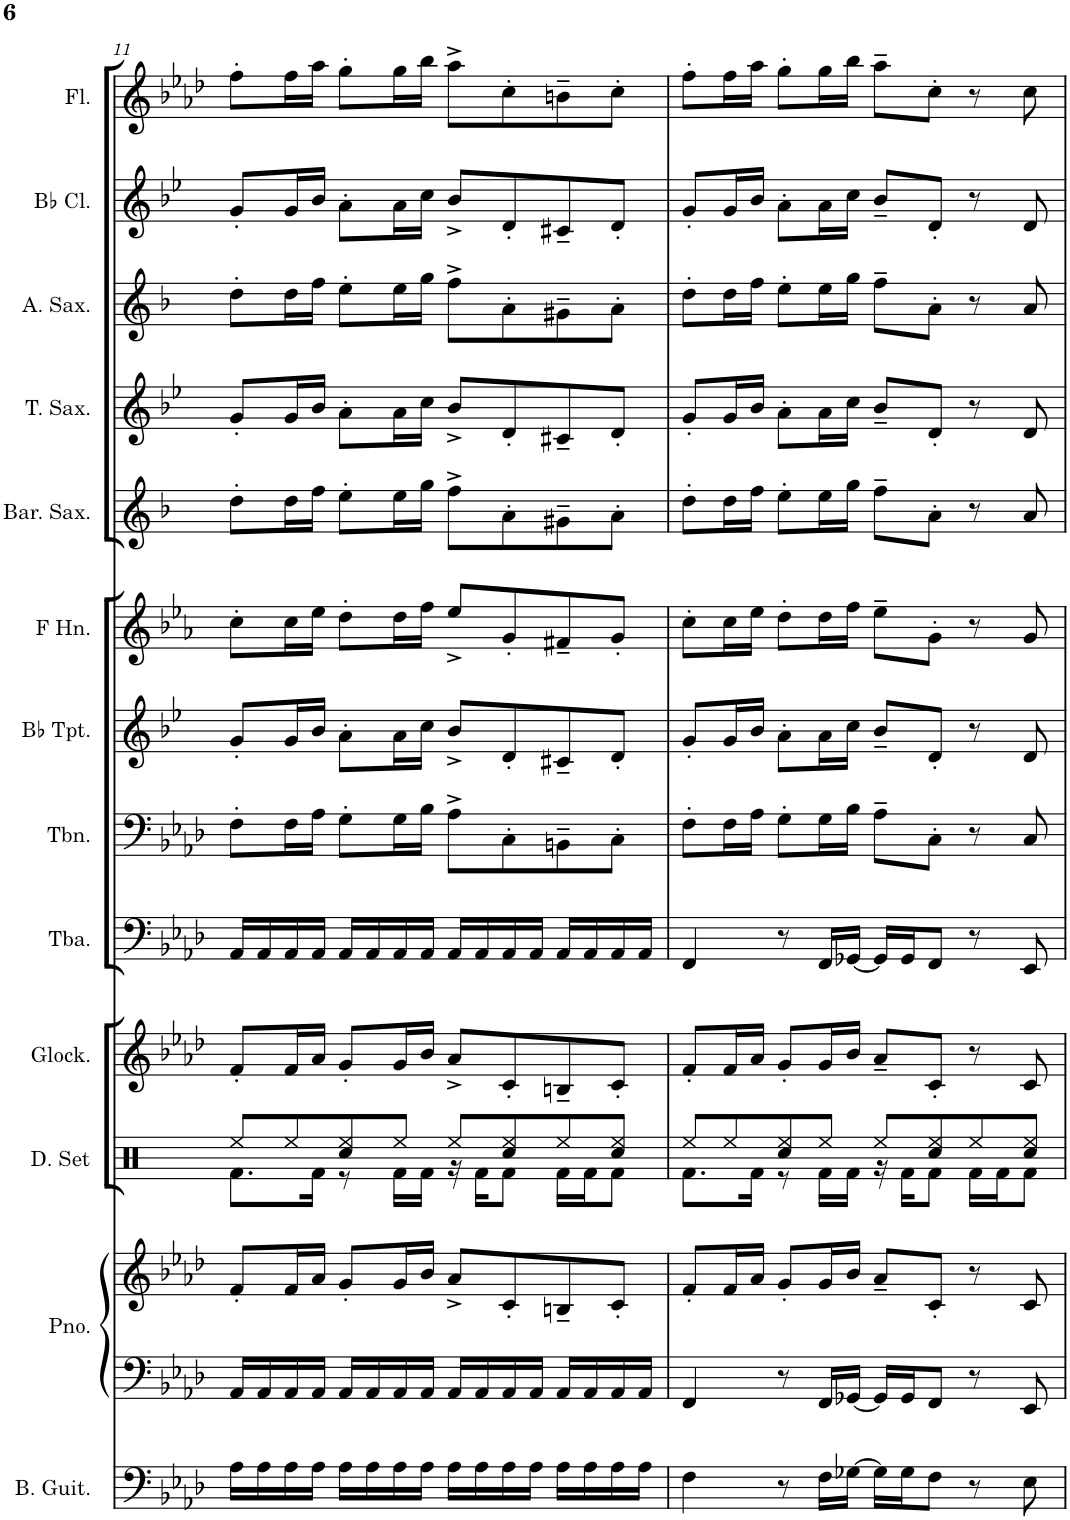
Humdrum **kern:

**kern	**kern	**kern	**kern	**kern	**kern	**kern	**kern	**kern	**kern	**kern	**kern	**kern
*part12	*part11	*part11	*part10	*part9	*part8	*part7	*part6	*part5	*part4	*part3	*part2	*part1
*staff13	*staff12	*staff11	*staff10	*staff9	*staff8	*staff7	*staff6	*staff5	*staff4	*staff3	*staff2	*staff1
*I"Bass Guitar	*I"Piano	*	*I"Glockenspiel	*I"Tuba	*I"Trombone	*I"Bb Trumpet	*I"Horn in F	*I"Baritone Saxophone	*I"Tenor Saxophone	*I"Alto Saxophone	*I"Bb Clarinet	*I"Flute
*I'B. Guit.	*I'Pno.	*	*I'Glock.	*I'Tba.	*I'Tbn.	*I'Bb Tpt.	*	*I'Bar. Sax.	*I'T. Sax.	*I'A. Sax.	*I'Bb Cl.	*I'Fl.
!!LO:PB:g=z
*clefF4	*clefF4	*clefG2	*clefG2	*clefF4	*clefF4	*clefG2	*clefG2	*clefG2	*clefG2	*clefG2	*clefG2	*clefG2
*Trd7c12	*	*	*Trd-14c-24	*	*	*Trd1c2	*Trd4c7	*Trd12c21	*Trd8c14	*Trd5c9	*Trd1c2	*
*k[b-e-a-d-]	*k[b-e-a-d-]	*k[b-e-a-d-]	*k[b-e-a-d-]	*k[b-e-a-d-]	*k[b-e-a-d-]	*k[b-e-]	*k[b-e-a-]	*k[b-]	*k[b-e-]	*k[b-]	*k[b-e-]	*k[b-e-a-d-]
*M4/4	*M4/4	*M4/4	*M4/4	*M4/4	*M4/4	*M4/4	*M4/4	*M4/4	*M4/4	*M4/4	*M4/4	*M4/4
=11	=11	=11	=11	=11	=11	=11	=11	=11	=11	=11	=11	=11
16A-\LL	16AA-/LL	8f'/L	8f'/L	16AA-/LL	8F'\L	8g'/L	8cc'\L	8dd'\L	8g'/L	8dd'\L	8g'/L	8ff'\L
16A-\	16AA-/	.	.	16AA-/	.	.	.	.	.	.	.	.
16A-\	16AA-/	16f/L	16f/L	16AA-/	16F\L	16g/L	16cc\L	16dd\L	16g/L	16dd\L	16g/L	16ff\L
16A-\JJ	16AA-/JJ	16a-/JJ	16a-/JJ	16AA-/JJ	16A-\JJ	16b-/JJ	16ee-\JJ	16ff\JJ	16b-/JJ	16ff\JJ	16b-/JJ	16aa-\JJ
16A-\LL	16AA-/LL	8g'/L	8g'/L	16AA-/LL	8G'\L	8a'\L	8dd'\L	8ee'\L	8a'\L	8ee'\L	8a'\L	8gg'\L
16A-\	16AA-/	.	.	16AA-/	.	.	.	.	.	.	.	.
16A-\	16AA-/	16g/L	16g/L	16AA-/	16G\L	16a\L	16dd\L	16ee\L	16a\L	16ee\L	16a\L	16gg\L
16A-\JJ	16AA-/JJ	16b-/JJ	16b-/JJ	16AA-/JJ	16B-\JJ	16cc\JJ	16ff\JJ	16gg\JJ	16cc\JJ	16gg\JJ	16cc\JJ	16bb-\JJ
16A-\LL	16AA-/LL	8a-^/L	8a-^/L	16AA-/LL	8A-^\L	8b-^/L	8ee-^/L	8ff^\L	8b-^/L	8ff^\L	8b-^/L	8aa-^\L
16A-\	16AA-/	.	.	16AA-/	.	.	.	.	.	.	.	.
16A-\	16AA-/	8c'/	8c'/	16AA-/	8C'\	8d'/	8g'/	8a'\	8d'/	8a'\	8d'/	8cc'\
16A-\JJ	16AA-/JJ	.	.	16AA-/JJ	.	.	.	.	.	.	.	.
16A-\LL	16AA-/LL	8Bn~/	8Bn~/	16AA-/LL	8BBn~\	8c#X~/	8f#X~/	8g#X~\	8c#X~/	8g#X~\	8c#X~/	8bn~\
16A-\	16AA-/	.	.	16AA-/	.	.	.	.	.	.	.	.
16A-\	16AA-/	8c'/J	8c'/J	16AA-/	8C'\J	8d'/J	8g'/J	8a'\J	8d'/J	8a'\J	8d'/J	8cc'\J
16A-\JJ	16AA-/JJ	.	.	16AA-/JJ	.	.	.	.	.	.	.	.
=12	=12	=12	=12	=12	=12	=12	=12	=12	=12	=12	=12	=12
4F\	4FF/	8f'/L	8f'/L	4FF/	8F'\L	8g'/L	8cc'\L	8dd'\L	8g'/L	8dd'\L	8g'/L	8ff'\L
.	.	16f/L	16f/L	.	16F\L	16g/L	16cc\L	16dd\L	16g/L	16dd\L	16g/L	16ff\L
.	.	16a-/JJ	16a-/JJ	.	16A-\JJ	16b-/JJ	16ee-\JJ	16ff\JJ	16b-/JJ	16ff\JJ	16b-/JJ	16aa-\JJ
8r	8r	8g'/L	8g'/L	8r	8G'\L	8a'\L	8dd'\L	8ee'\L	8a'\L	8ee'\L	8a'\L	8gg'\L
16F\LL	16FF/LL	16g/L	16g/L	16FF/LL	16G\L	16a\L	16dd\L	16ee\L	16a\L	16ee\L	16a\L	16gg\L
[16G-X\JJ	[16GG-X/JJ	16b-/JJ	16b-/JJ	[16GG-X/JJ	16B-\JJ	16cc\JJ	16ff\JJ	16gg\JJ	16cc\JJ	16gg\JJ	16cc\JJ	16bb-\JJ
16G-\LL]	16GG-/LL]	8a-~/L	8a-~/L	16GG-/LL]	8A-~\L	8b-~/L	8ee-~\L	8ff~\L	8b-~/L	8ff~\L	8b-~/L	8aa-~\L
16G-\J	16GG-/J	.	.	16GG-/J	.	.	.	.	.	.	.	.
8F\J	8FF/J	8c'/J	8c'/J	8FF/J	8C'\J	8d'/J	8g'\J	8a'\J	8d'/J	8a'\J	8d'/J	8cc'\J
8r	8r	8r	8r	8r	8r	8r	8r	8r	8r	8r	8r	8r
8E-\	8EE-/	8c/	8c/	8EE-/	8C/	8d/	8g/	8a/	8d/	8a/	8d/	8cc\
=	=	=	=	=	=	=	=	=	=	=	=	=
*-	*-	*-	*-	*-	*-	*-	*-	*-	*-	*-	*-	*-
